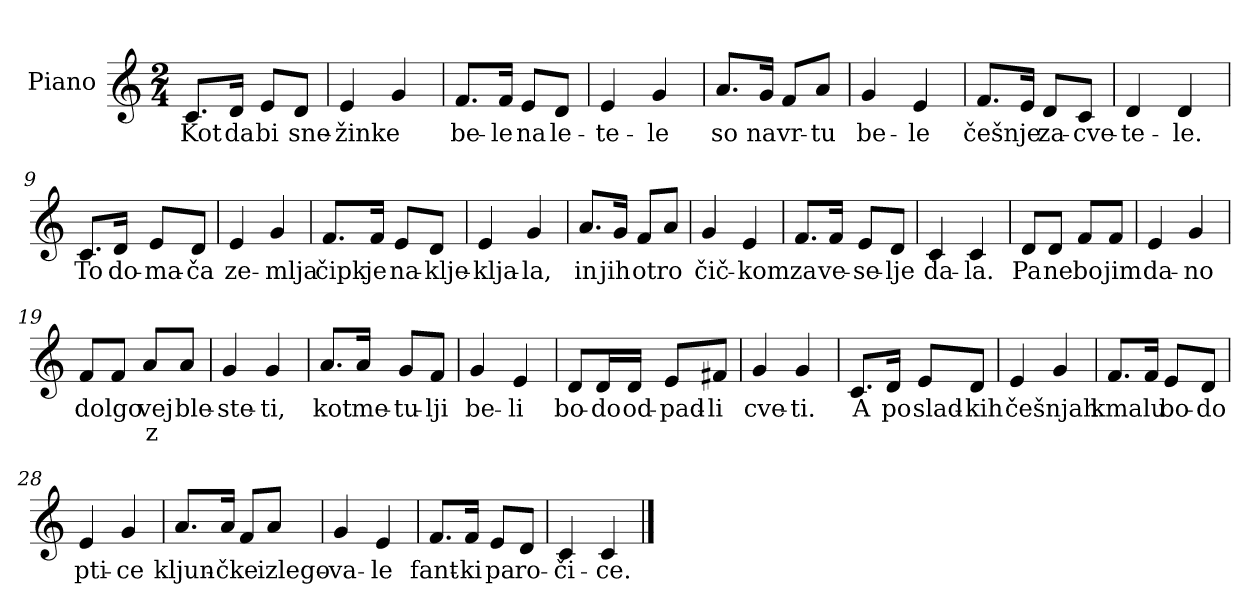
**kern	**text	**text
*part1	*part1	*part1
*staff1	*staff1	*staff1
*I"Piano	*	*
*I'Pno.	*	*
*clefG2	*	*
*k[]	*	*
*M2/4	*	*
=1	=1	=1
!	!LO:LY:b	!
8.c/L	Kot	.
!	!LO:LY:b	!
16d/Jk	da	.
!	!LO:LY:b	!
8e/L	bi	.
!	!LO:LY:b	!
8d/J	sne-	.
=2	=2	=2
!	!LO:LY:b	!
4e/	-žinke	.
4g/	.	.
=3	=3	=3
!	!LO:LY:b	!
8.f/L	be-	.
!	!LO:LY:b	!
16f/Jk	-le	.
!	!LO:LY:b	!
8e/L	na	.
!	!LO:LY:b	!
8d/J	le-	.
=4	=4	=4
!	!LO:LY:b	!
4e/	-te-	.
!	!LO:LY:b	!
4g/	-le	.
=5	=5	=5
!	!LO:LY:b	!
8.a/L	so	.
!	!LO:LY:b	!
16g/Jk	na	.
!	!LO:LY:b	!
8f/L	vr-	.
!	!LO:LY:b	!
8a/J	-tu	.
=6	=6	=6
!	!LO:LY:b	!
4g/	be-	.
!	!LO:LY:b	!
4e/	-le	.
=7	=7	=7
!	!LO:LY:b	!
8.f/L	češnje	.
16e/Jk	.	.
!	!LO:LY:b	!
8d/L	za-	.
!	!LO:LY:b	!
8c/J	-cve-	.
!!LO:LB:g=z
=8	=8	=8
!	!LO:LY:b	!
4d/	-te-	.
!	!LO:LY:b	!
4d/	-le.	.
=9	=9	=9
!	!LO:LY:b	!
8.c/L	To	.
!	!LO:LY:b	!
16d/Jk	do-	.
!	!LO:LY:b	!
8e/L	-ma-	.
!	!LO:LY:b	!
8d/J	-ča	.
=10	=10	=10
!	!LO:LY:b	!
4e/	ze-	.
!	!LO:LY:b	!
4g/	-mlja	.
=11	=11	=11
!	!LO:LY:b	!
8.f/L	čipk	.
!	!LO:LY:b	!
16f/Jk	je	.
!	!LO:LY:b	!
8e/L	na-	.
!	!LO:LY:b	!
8d/J	-klje-	.
=12	=12	=12
!	!LO:LY:b	!
4e/	-klja-	.
!	!LO:LY:b	!
4g/	-la,	.
=13	=13	=13
!	!LO:LY:b	!
8.a/L	in	.
!	!LO:LY:b	!
16g/Jk	jih	.
!	!LO:LY:b	!
8f/L	-otro	.
8a/J	.	.
=14	=14	=14
!	!LO:LY:b	!
4g/	čič-	.
!	!LO:LY:b	!
4e/	-kom	.
!!LO:LB:g=z
=15	=15	=15
!	!LO:LY:b	!
8.f/L	za	.
!	!LO:LY:b	!
16f/Jk	ve-	.
!	!LO:LY:b	!
8e/L	-se-	.
!	!LO:LY:b	!
8d/J	-lje	.
=16	=16	=16
!	!LO:LY:b	!
4c/	da-	.
!	!LO:LY:b	!
4c/	-la.	.
=17	=17	=17
!	!LO:LY:b	!
8d/L	Pa	.
!	!LO:LY:b	!
8d/J	ne	.
!	!LO:LY:b	!
8f/L	bo	.
!	!LO:LY:b	!
8f/J	jim	.
=18	=18	=18
!	!LO:LY:b	!
4e/	da-	.
!	!LO:LY:b	!
4g/	-no	.
=19	=19	=19
!	!LO:LY:b	!
8f/L	-dolgo	.
8f/J	.	.
!	!LO:LY:b	!LO:LY:b
8a/L	vej	z
!	!LO:LY:b	!
8a/J	ble-	.
=20	=20	=20
!	!LO:LY:b	!
4g/	-ste-	.
!	!LO:LY:b	!
4g/	-ti,	.
=21	=21	=21
!	!LO:LY:b	!
8.a/L	kot	.
!	!LO:LY:b	!
16a/Jk	me-	.
!	!LO:LY:b	!
8g/L	-tu-	.
!	!LO:LY:b	!
8f/J	-lji	.
=22	=22	=22
!	!LO:LY:b	!
4g/	be-	.
!	!LO:LY:b	!
4e/	-li	.
!!LO:LB:g=z
=23	=23	=23
!	!LO:LY:b	!
8d/L	bo-	.
!	!LO:LY:b	!
16d/L	-do	.
!	!LO:LY:b	!
16d/JJ	od-	.
!	!LO:LY:b	!
8e/L	-pad-	.
!	!LO:LY:b	!
8f#X/J	-li	.
=24	=24	=24
!	!LO:LY:b	!
4g/	cve-	.
!	!LO:LY:b	!
4g/	-ti.	.
=25	=25	=25
!	!LO:LY:b	!
8.c/L	A	.
!	!LO:LY:b	!
16d/Jk	po	.
!	!LO:LY:b	!
8e/L	slad-	.
!	!LO:LY:b	!
8d/J	-kih	.
=26	=26	=26
!	!LO:LY:b	!
4e/	češnjah	.
4g/	.	.
=27	=27	=27
!	!LO:LY:b	!
8.f/L	kmalu	.
16f/Jk	.	.
!	!LO:LY:b	!
8e/L	bo-	.
!	!LO:LY:b	!
8d/J	-do	.
=28	=28	=28
!	!LO:LY:b	!
4e/	pti-	.
!	!LO:LY:b	!
4g/	-ce	.
!!LO:LB:g=z
=29	=29	=29
!	!LO:LY:b	!
8.a/L	kljun-	.
!	!LO:LY:b	!
16a/Jk	-čke	.
8f/L	.	.
!	!LO:LY:b	!
8a/J	izlego-	.
=30	=30	=30
!	!LO:LY:b	!
4g/	-va-	.
!	!LO:LY:b	!
4e/	-le	.
=31	=31	=31
!	!LO:LY:b	!
8.f/L	fant-	.
!	!LO:LY:b	!
16f/Jk	-ki	.
!	!LO:LY:b	!
8e/L	pa	.
!	!LO:LY:b	!
8d/J	ro-	.
=32	=32	=32
!	!LO:LY:b	!
4c/	-či-	.
!	!LO:LY:b	!
4c/	-ce.	.
==	==	==
*-	*-	*-
